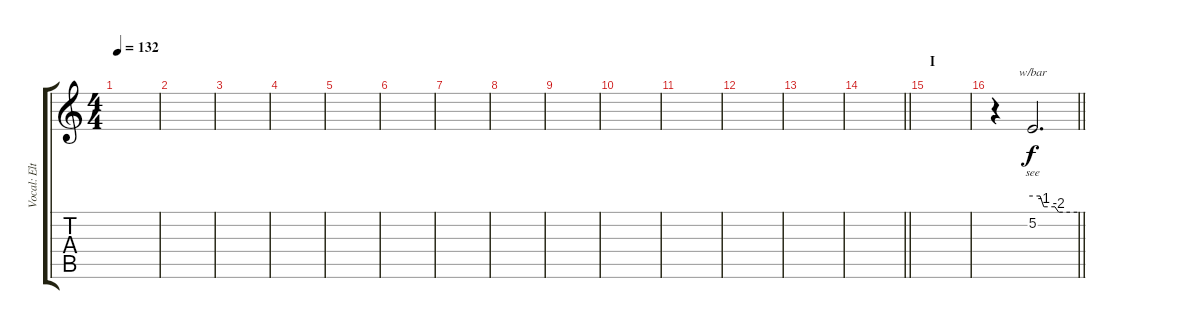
\track ("Vocal: Elton John" "Vocal: Elt") {instrument lead2sawtooth}
\staff {score tabs}
\tuning (E4 B3 G3 D3 A2 E2) {hide}
\ts (4 4)
\tempo 132
\clef g2
\ks c
|
|
|
|
|
|
|
|
|
|
|
|
|
\barLineRight lightlight
|
\section ("" "I")
|
\barLineRight lightlight
r.4 5.2.2{d tbe (custom default 0 0 10 0 15 -4 30 -4 35 -8 60 -8) lyrics (0 "see") lyrics (1 "") lyrics (2 "") lyrics (3 "") lyrics (4 "")}
